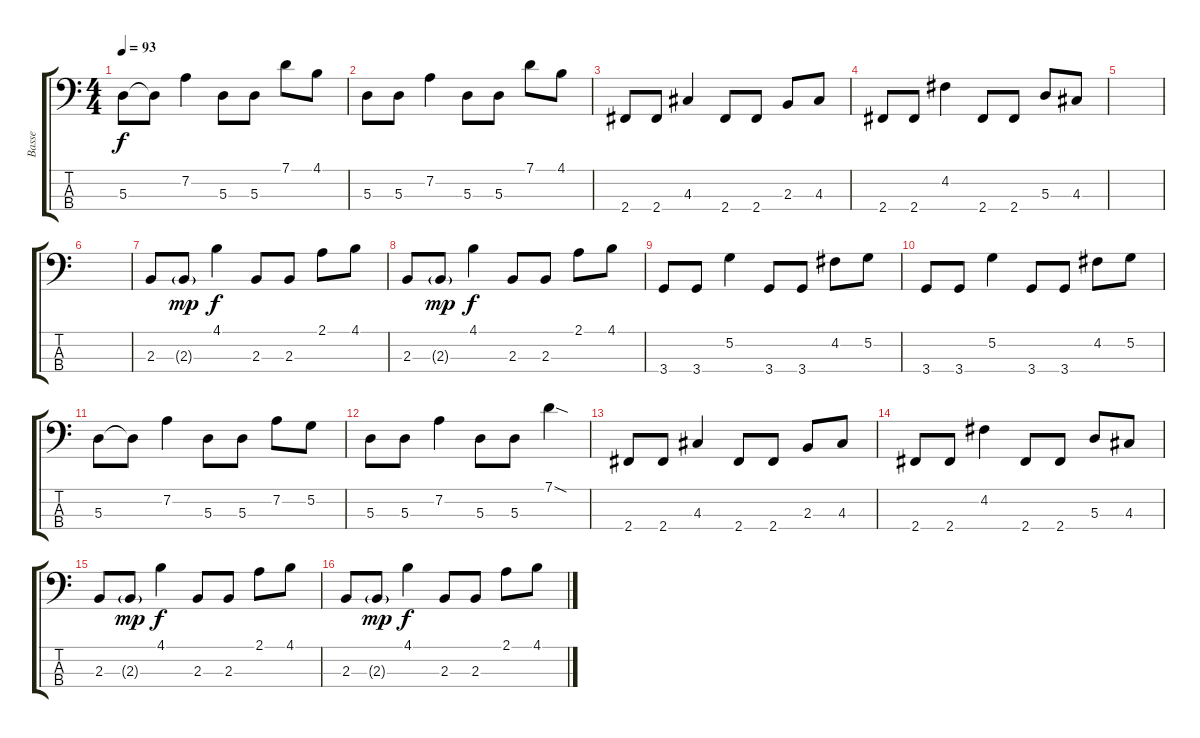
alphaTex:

\track ("Basse" "Basse") {instrument electricbassfinger}
\staff {score tabs}
\tuning (G2 D2 A1 E1) {hide}
\ts (4 4)
\tempo 93
\clef f4
\ks c
5.3.8{dy f} 5.3{t}.8 7.2.4 5.3.8 5.3.8 7.1.8 4.1.8 |
5.3.8 5.3.8 7.2.4 5.3.8 5.3.8 7.1.8 4.1.8 |
2.4.8 2.4.8 4.3.4 2.4.8 2.4.8 2.3.8 4.3.8 |
2.4.8 2.4.8 4.2.4 2.4.8 2.4.8 5.3.8 4.3.8 |
\section ("" "")
|
|
2.3.8 2.3{g}.8{dy mp} 4.1.4{dy f} 2.3.8 2.3.8 2.1.8 4.1.8 |
2.3.8 2.3{g}.8{dy mp} 4.1.4{dy f} 2.3.8 2.3.8 2.1.8 4.1.8 |
3.4.8 3.4.8 5.2.4 3.4.8 3.4.8 4.2.8 5.2.8 |
3.4.8 3.4.8 5.2.4 3.4.8 3.4.8 4.2.8 5.2.8 |
5.3.8 5.3{t}.8 7.2.4 5.3.8 5.3.8 7.2.8 5.2.8 |
5.3.8 5.3.8 7.2.4 5.3.8 5.3.8 7.1{sod}.4 |
2.4.8 2.4.8 4.3.4 2.4.8 2.4.8 2.3.8 4.3.8 |
2.4.8 2.4.8 4.2.4 2.4.8 2.4.8 5.3.8 4.3.8 |
2.3.8 2.3{g}.8{dy mp} 4.1.4{dy f} 2.3.8 2.3.8 2.1.8 4.1.8 |
2.3.8 2.3{g}.8{dy mp} 4.1.4{dy f} 2.3.8 2.3.8 2.1.8 4.1.8
